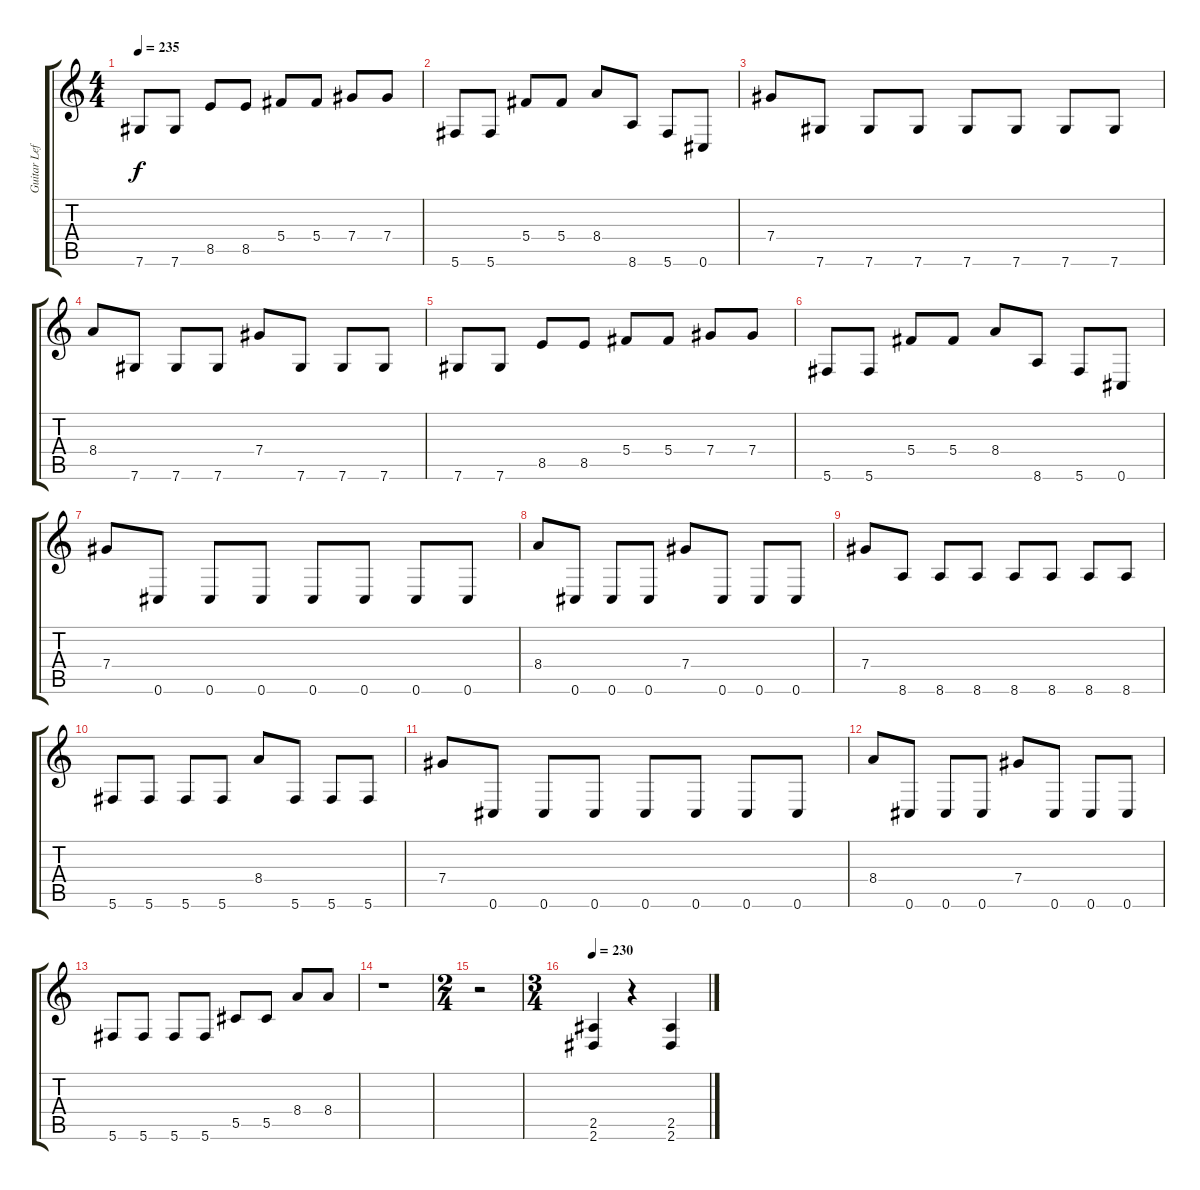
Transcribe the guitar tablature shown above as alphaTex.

\track ("Guitar Left" "Guitar Lef") {instrument distortionguitar}
\staff {score tabs}
\tuning (Eb4 Bb3 Gb3 Db3 Ab2 Db2) {hide}
\ts (4 4)
\tempo 235
\clef g2
\ks c
7.6.8{dy f} 7.6.8 8.5.8 8.5.8 5.4.8 5.4.8 7.4.8 7.4.8 |
5.6.8 5.6.8 5.4.8 5.4.8 8.4.8 8.6.8 5.6.8 0.6.8 |
7.4.8 7.6.8 7.6.8 7.6.8 7.6.8 7.6.8 7.6.8 7.6.8 |
8.4.8 7.6.8 7.6.8 7.6.8 7.4.8 7.6.8 7.6.8 7.6.8 |
7.6.8 7.6.8 8.5.8 8.5.8 5.4.8 5.4.8 7.4.8 7.4.8 |
5.6.8 5.6.8 5.4.8 5.4.8 8.4.8 8.6.8 5.6.8 0.6.8 |
7.4.8 0.6.8 0.6.8 0.6.8 0.6.8 0.6.8 0.6.8 0.6.8 |
8.4.8 0.6.8 0.6.8 0.6.8 7.4.8 0.6.8 0.6.8 0.6.8 |
7.4.8 8.6.8 8.6.8 8.6.8 8.6.8 8.6.8 8.6.8 8.6.8 |
5.6.8 5.6.8 5.6.8 5.6.8 8.4.8 5.6.8 5.6.8 5.6.8 |
7.4.8 0.6.8 0.6.8 0.6.8 0.6.8 0.6.8 0.6.8 0.6.8 |
8.4.8 0.6.8 0.6.8 0.6.8 7.4.8 0.6.8 0.6.8 0.6.8 |
5.6.8 5.6.8 5.6.8 5.6.8 5.5.8 5.5.8 8.4.8 8.4.8 |
r.1 |
\ts (2 4)
r.2 |
\ts (3 4)
\tempo 230
(2.5 2.6).4 r.4 (2.5 2.6).4
